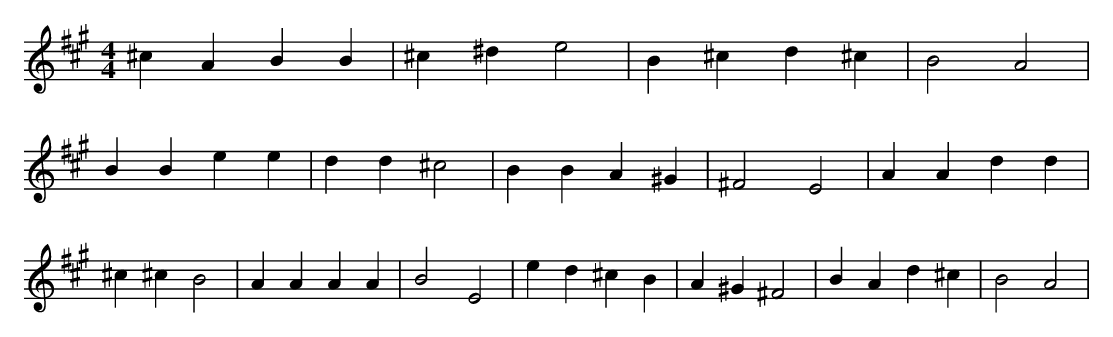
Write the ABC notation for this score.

X:1
M:4/4
L:1/8
K:A
^c2 A2 B2 B2 | ^c2 ^d2 e4 | B2 ^c2 d2 ^c2 | B4 A4 | B2 B2 e2 e2 | d2 d2 ^c4 | B2 B2 A2 ^G2 | ^F4 E4 | A2 A2 d2 d2 | ^c2 ^c2 B4 | A2 A2 A2 A2 | B4 E4 | e2 d2 ^c2 B2 | A2 ^G2 ^F4 | B2 A2 d2 ^c2 | B4 A4 |
